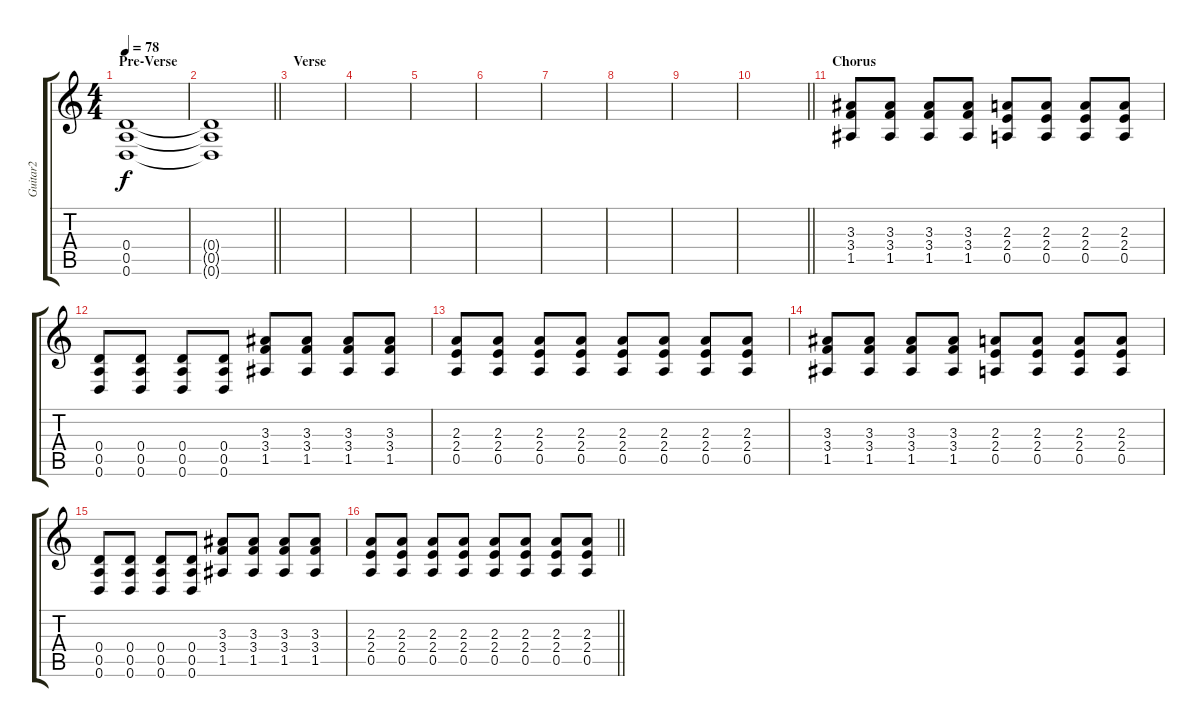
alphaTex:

\track ("Guitar2" "Guitar2") {instrument distortionguitar}
\staff {score tabs}
\tuning (E4 B3 G3 D3 A2 D2) {hide}
\ts (4 4)
\section ("" "Pre-Verse")
\tempo 78
\clef g2
\ks c
(0.4 0.5 0.6).1{dy f} |
\barLineRight lightlight
(0.4{t} 0.5{t} 0.6{t}).1 |
\section ("" "Verse")
|
|
|
|
|
|
|
\barLineRight lightlight
|
\section ("" "Chorus")
(3.3 3.4 1.5).8 (3.3 3.4 1.5).8 (3.3 3.4 1.5).8 (3.3 3.4 1.5).8 (2.3 2.4 0.5).8 (2.3 2.4 0.5).8 (2.3 2.4 0.5).8 (2.3 2.4 0.5).8 |
(0.4 0.5 0.6).8 (0.4 0.5 0.6).8 (0.4 0.5 0.6).8 (0.4 0.5 0.6).8 (3.3 3.4 1.5).8 (3.3 3.4 1.5).8 (3.3 3.4 1.5).8 (3.3 3.4 1.5).8 |
(2.3 2.4 0.5).8 (2.3 2.4 0.5).8 (2.3 2.4 0.5).8 (2.3 2.4 0.5).8 (2.3 2.4 0.5).8 (2.3 2.4 0.5).8 (2.3 2.4 0.5).8 (2.3 2.4 0.5).8 |
(3.3 3.4 1.5).8 (3.3 3.4 1.5).8 (3.3 3.4 1.5).8 (3.3 3.4 1.5).8 (2.3 2.4 0.5).8 (2.3 2.4 0.5).8 (2.3 2.4 0.5).8 (2.3 2.4 0.5).8 |
(0.4 0.5 0.6).8 (0.4 0.5 0.6).8 (0.4 0.5 0.6).8 (0.4 0.5 0.6).8 (3.3 3.4 1.5).8 (3.3 3.4 1.5).8 (3.3 3.4 1.5).8 (3.3 3.4 1.5).8 |
\barLineRight lightlight
(2.3 2.4 0.5).8 (2.3 2.4 0.5).8 (2.3 2.4 0.5).8 (2.3 2.4 0.5).8 (2.3 2.4 0.5).8 (2.3 2.4 0.5).8 (2.3 2.4 0.5).8 (2.3 2.4 0.5).8
